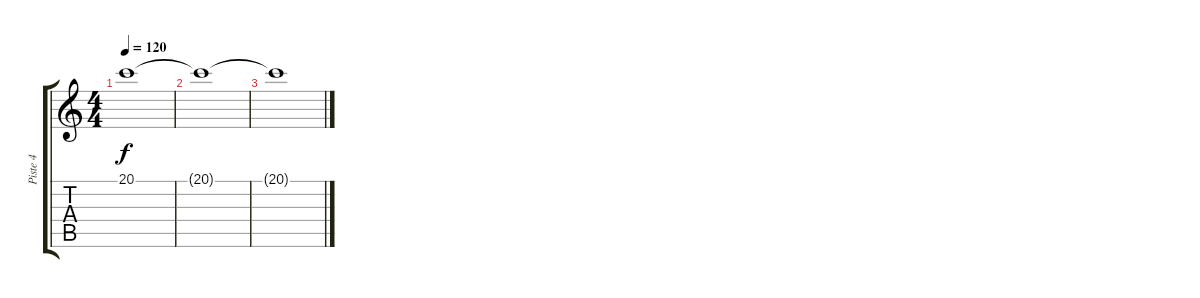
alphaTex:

\track ("Piste 4" "Piste 4") {instrument stringensemble1}
\staff {score tabs}
\tuning (E4 B3 G3 D3 A2 E2) {hide}
\ts (4 4)
\tempo 120
\clef g2
\ks c
20.1{t}.1{dy f volume 9} |
20.1{t}.1{volume 5} |
20.1{t}.1{volume 2}
